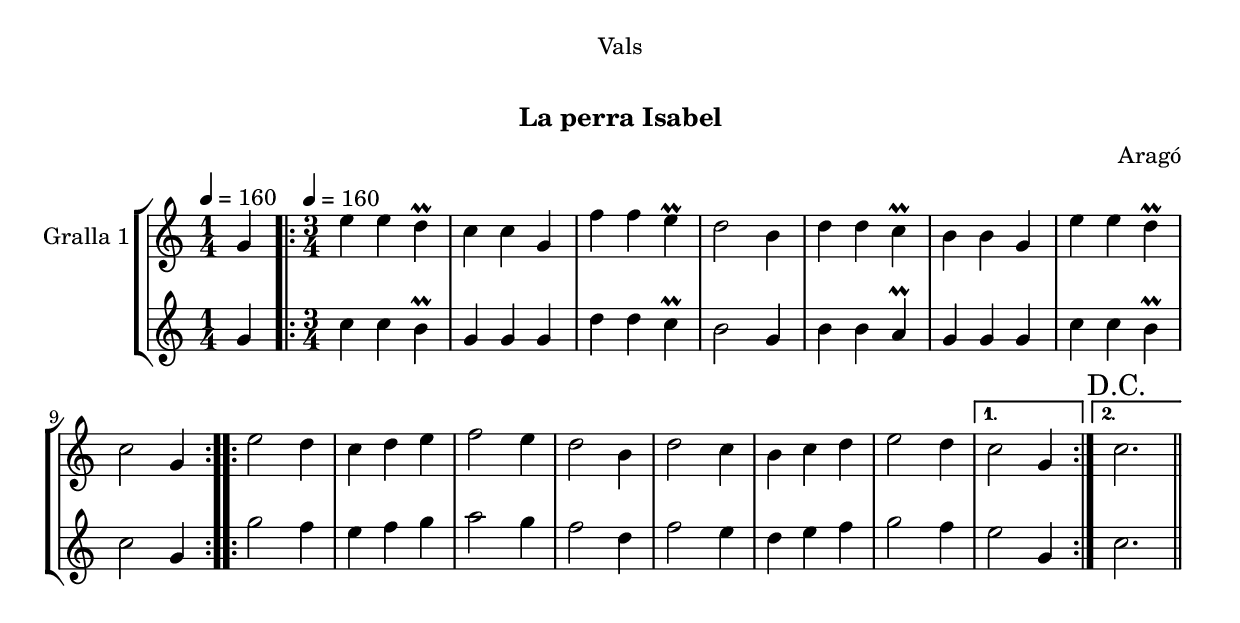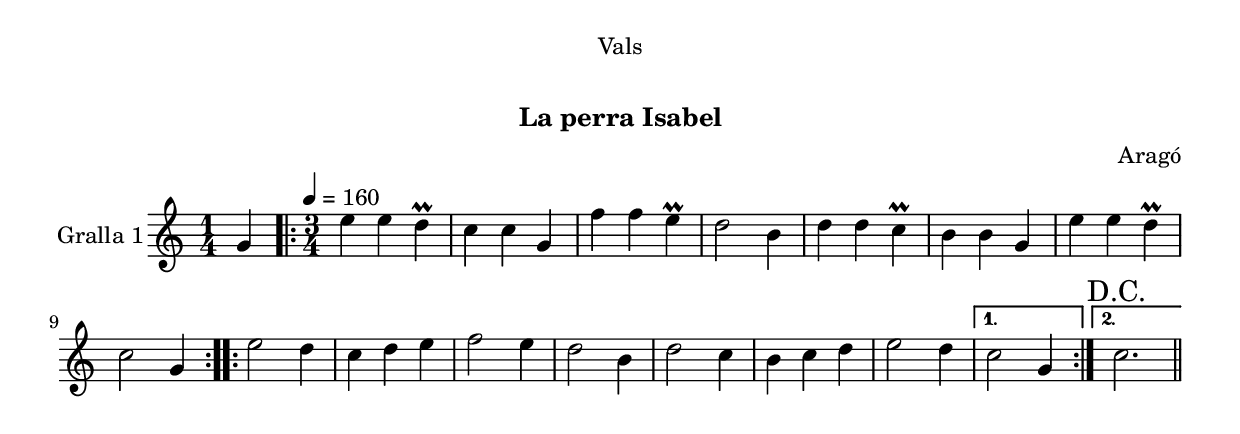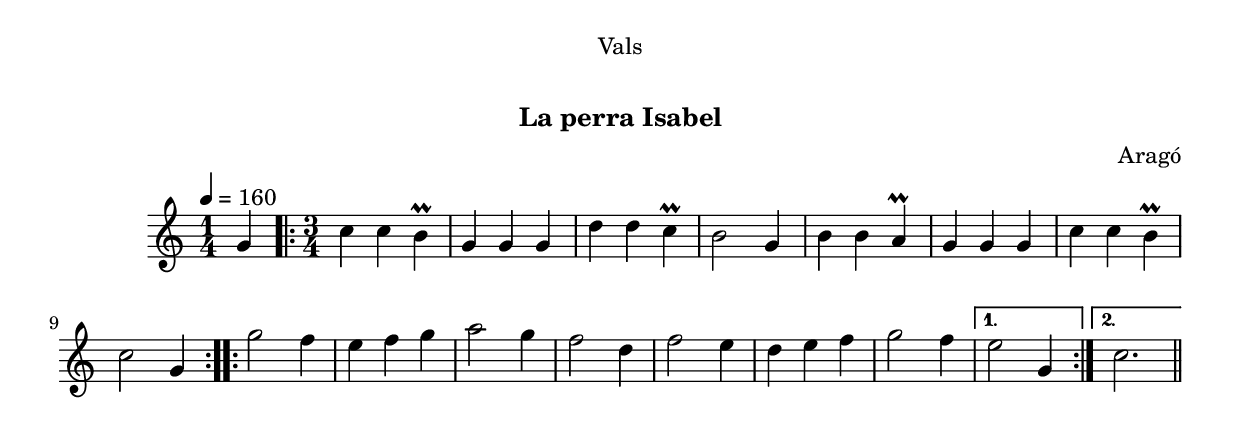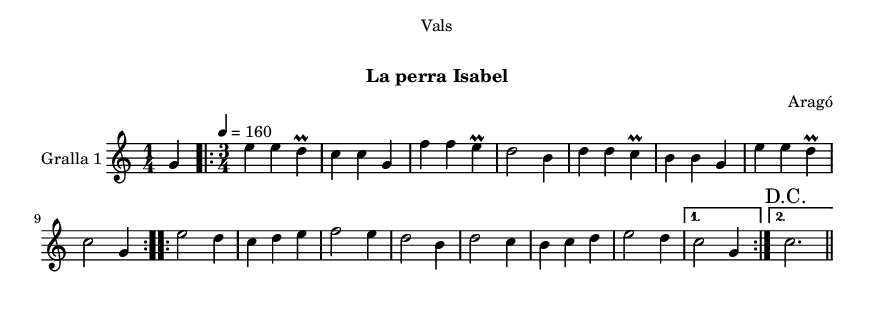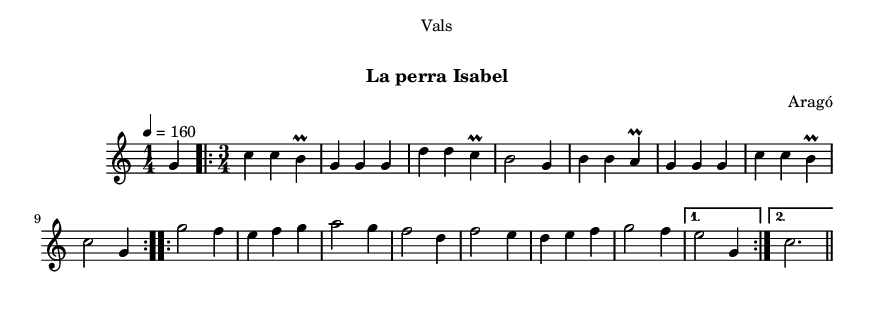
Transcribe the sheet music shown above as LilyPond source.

\version "2.16.0"

\header {
  dedication="Vals"
  title=" "
  subtitle="La perra Isabel"
  subsubtitle=""
  poet=""
  meter=""
  piece=""
  composer="Aragó"
  arranger=""
  opus=""
  instrument=""
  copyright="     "
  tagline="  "
}

liniaroAa =
\relative g'
{
  \clef treble
  \key c \major
  \time 1/4
  g4 \tempo 4 = 160  |
  \time 3/4   \repeat volta 2 { e'4 e d\prall  |
  c4 c g  |
  f'4 f e\prall  |
  %05
  d2 b4  |
  d4 d c\prall  |
  b4 b g  |
  e'4 e d\prall  |
  c2 g4  | }
  %10
  \repeat volta 2 { e'2 d4  |
  c4 d e  |
  f2 e4  |
  d2 b4  |
  d2 c4  |
  %15
  b4 c d  |
  e2 d4 }
  \alternative { { c2 g4 }
  { \mark "D.C." c2. } } \bar "||"
}

liniaroAb =
\relative g'
{
  \tempo 4 = 160
  \clef treble
  \key c \major
  \time 1/4
  g4  |
  \time 3/4   \repeat volta 2 { c4 c b\prall  |
  g4 g g  |
  d'4 d c\prall  |
  %05
  b2 g4  |
  b4 b a\prall  |
  g4 g g  |
  c4 c b\prall  |
  c2 g4  | }
  %10
  \repeat volta 2 { g'2 f4  |
  e4 f g  |
  a2 g4  |
  f2 d4  |
  f2 e4  |
  %15
  d4 e f  |
  g2 f4 }
  \alternative { { e2 g,4 }
  { c2. } } \bar "||"
}

\book {

\paper {
  print-page-number = false
}

\bookpart {
  \score {
    \new StaffGroup {
      \override Score.RehearsalMark #'self-alignment-X = #LEFT
      <<
        \new Staff \with {instrumentName = #"Gralla 1" } \liniaroAa
        \new Staff \with {instrumentName = #"" } \liniaroAb
      >>
    }
    \layout {}
  }\score { \unfoldRepeats
    \new StaffGroup {
      \override Score.RehearsalMark #'self-alignment-X = #LEFT
      <<
        \new Staff \with {instrumentName = #"Gralla 1" } \liniaroAa
        \new Staff \with {instrumentName = #"" } \liniaroAb
      >>
    }
    \midi {}
  }
}

\bookpart {
  \header {}
  \score {
    \new StaffGroup {
      \override Score.RehearsalMark #'self-alignment-X = #LEFT
      <<
        \new Staff \with {instrumentName = #"Gralla 1" } \liniaroAa
      >>
    }
    \layout {}
  }\score { \unfoldRepeats
    \new StaffGroup {
      \override Score.RehearsalMark #'self-alignment-X = #LEFT
      <<
        \new Staff \with {instrumentName = #"Gralla 1" } \liniaroAa
      >>
    }
    \midi {}
  }
}

\bookpart {
  \header {}
  \score {
    \new StaffGroup {
      \override Score.RehearsalMark #'self-alignment-X = #LEFT
      <<
        \new Staff \with {instrumentName = #"" } \liniaroAb
      >>
    }
    \layout {}
  }\score { \unfoldRepeats
    \new StaffGroup {
      \override Score.RehearsalMark #'self-alignment-X = #LEFT
      <<
        \new Staff \with {instrumentName = #"" } \liniaroAb
      >>
    }
    \midi {}
  }
}

}

\book {

\paper {
  print-page-number = false
  #(set-paper-size "a6landscape")
  #(layout-set-staff-size 14)
}

\bookpart {
  \header {}
  \score {
    \new StaffGroup {
      \override Score.RehearsalMark #'self-alignment-X = #LEFT
      <<
        \new Staff \with {instrumentName = #"Gralla 1" } \liniaroAa
      >>
    }
    \layout {}
  }
}

\bookpart {
  \header {}
  \score {
    \new StaffGroup {
      \override Score.RehearsalMark #'self-alignment-X = #LEFT
      <<
        \new Staff \with {instrumentName = #"" } \liniaroAb
      >>
    }
    \layout {}
  }
}

}

